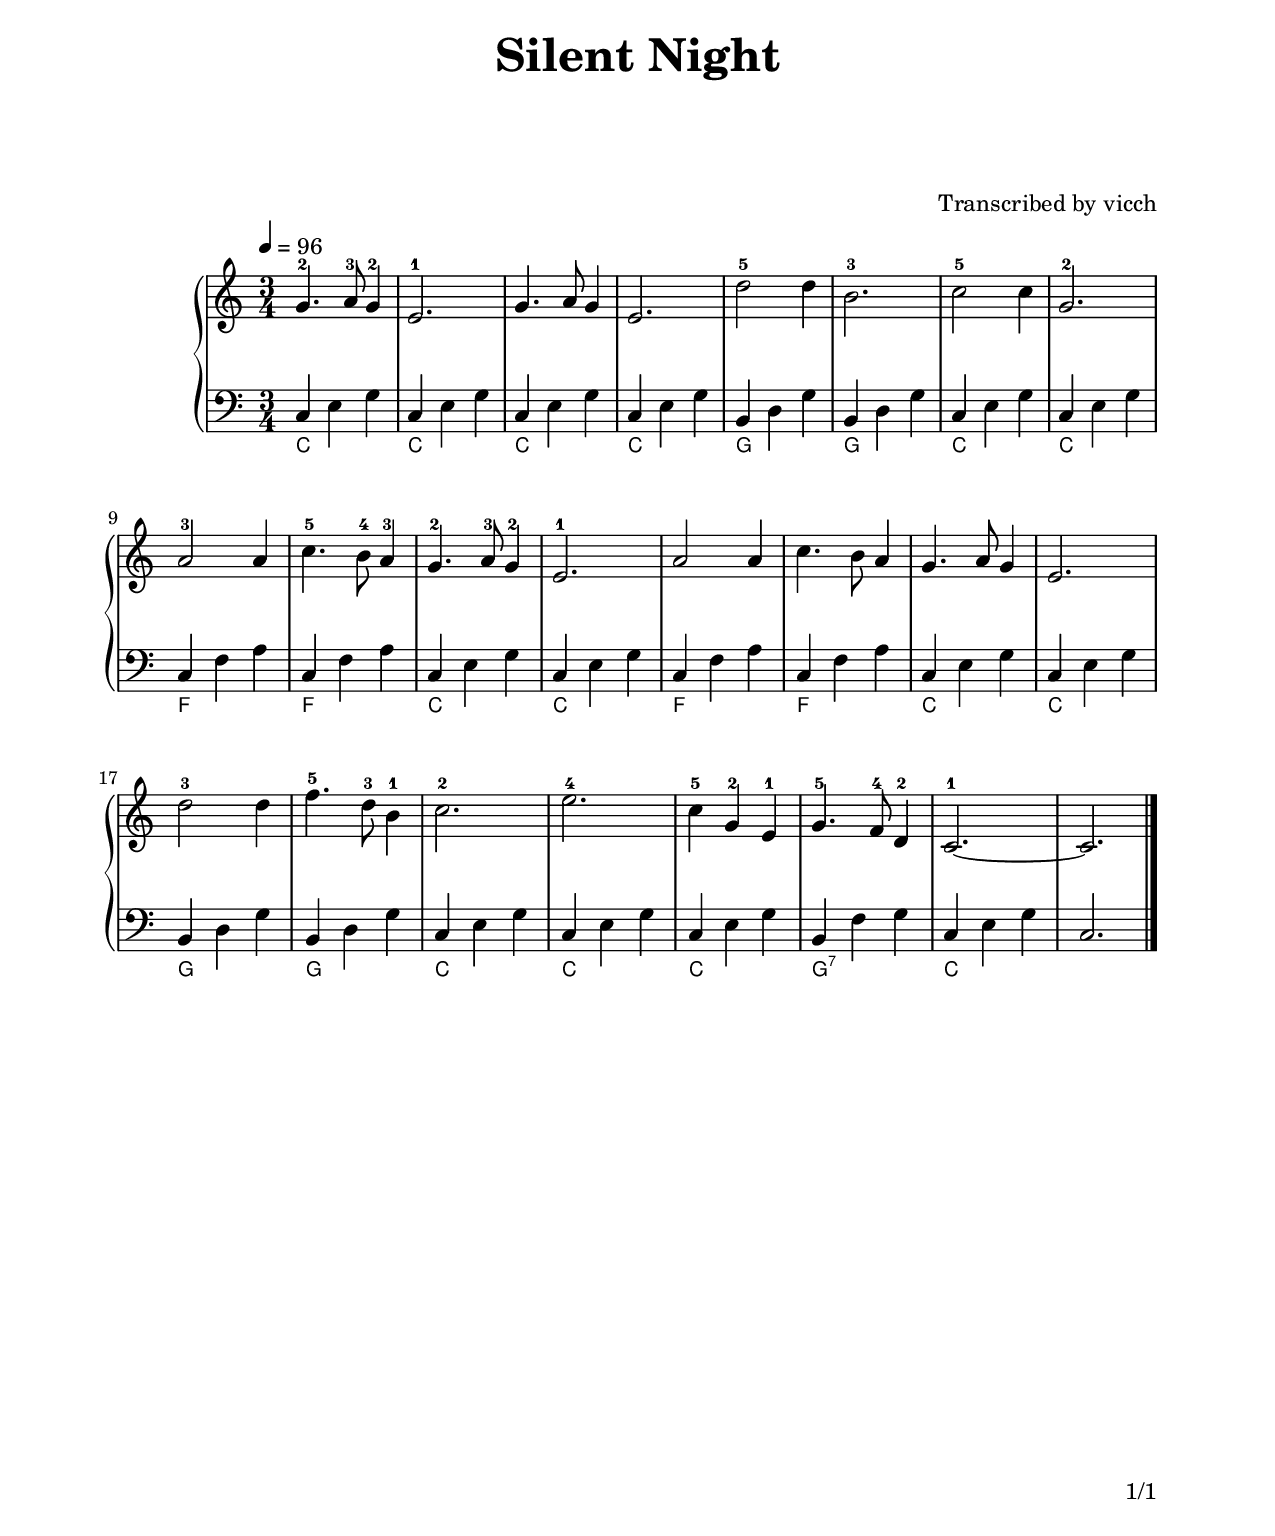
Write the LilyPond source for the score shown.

\version "2.24.3"
\include "../template.v1.ly"

\header {
  title = \markup \override #'((font-size . 6)) "Silent Night"
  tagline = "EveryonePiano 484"
}

\markup \vspace #1.5

chordc =      { c4  e4 g4 }
chordf =      { c4  f4 a4 }
chordg =      { b,4 d4 g4 }
chordgseven = { b,4 f4 g4 }

\score {
  \new PianoStaff <<
    \new Staff {
      \tempo 4 = 96
      \clef treble
      \key c \major
      \time 3/4
      
      g'4.^2 a'8^3 g'4^2 | e'2.^1               | g'4.   a'8   g'4   | e'2.    | d''2^5       d''4  | b'2.^3              | c''2^5   c''4 | g'2.^2 | \break
      a'2^3        a'4   | c''4.^5 b'8^4  a'4^3 | g'4.^2 a'8^3 g'4^2 | e'2.^1  | a'2          a'4   | c''4.   b'8   a'4   | g'4. a'8 g'4  | e'2.   | \break
      d''2^3       d''4  | f''4.^5 d''8^3 b'4^1 | c''2.^2            | e''2.^4 | c''4^5 g'4^2 e'4^1 | g'4.^5  f'8^4 d'4^2 | c'2.~^1       | c'2. | \bar "|."
    }
    \new Staff {
      \clef bass
      \key c \major
      \time 3/4
      
      \chordc | \chordc | \chordc | \chordc | \chordg | \chordg      | \chordc | \chordc |
      \chordf | \chordf | \chordc | \chordc | \chordf | \chordf      | \chordc | \chordc |
      \chordg | \chordg | \chordc | \chordc | \chordc | \chordgseven | \chordc | c2.     | 
    }
    \chords {
      \set noChordSymbol = ""
      
      c2. | c2. | c2. | c2. | g2. | g2.   | c2. | c2. |
      f2. | f2. | c2. | c2. | f2. | f2.   | c2. | c2. |
      g2. | g2. | c2. | c2. | c2. | g2.:7 | c2. | r2. |
    }
  >>
  \layout {}
  \midi {}
}
